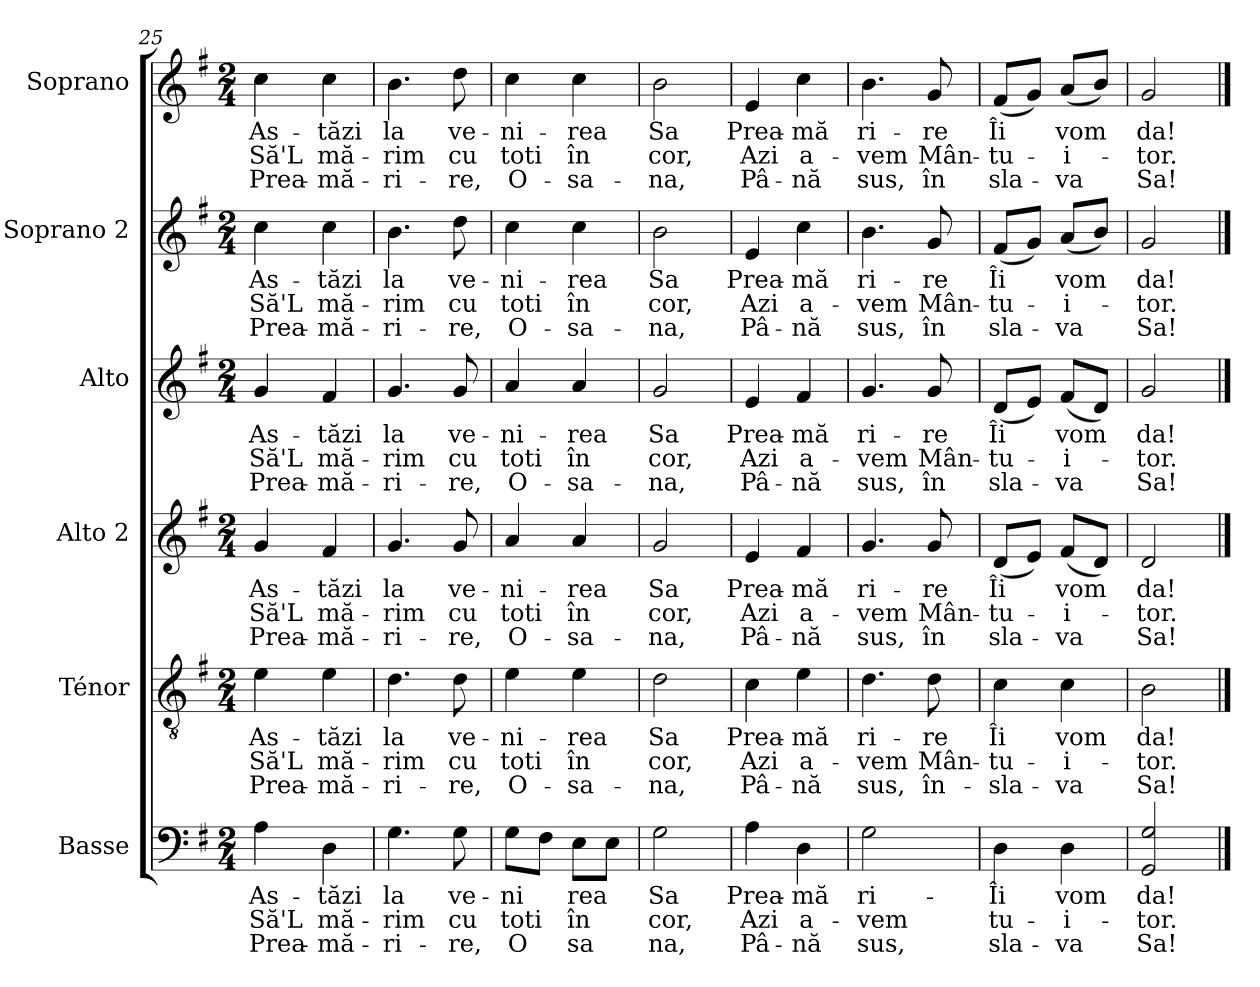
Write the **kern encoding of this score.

**kern	**text	**text	**text	**kern	**text	**text	**text	**kern	**text	**text	**text	**kern	**text	**text	**text	**kern	**text	**text	**text	**kern	**text	**text	**text
*part6	*part6	*part6	*part6	*part5	*part5	*part5	*part5	*part4	*part4	*part4	*part4	*part3	*part3	*part3	*part3	*part2	*part2	*part2	*part2	*part1	*part1	*part1	*part1
*staff6	*staff6	*staff6	*staff6	*staff5	*staff5	*staff5	*staff5	*staff4	*staff4	*staff4	*staff4	*staff3	*staff3	*staff3	*staff3	*staff2	*staff2	*staff2	*staff2	*staff1	*staff1	*staff1	*staff1
*I"Basse	*	*	*	*I"Ténor	*	*	*	*I"Alto 2	*	*	*	*I"Alto	*	*	*	*I"Soprano 2	*	*	*	*I"Soprano	*	*	*
*I'B.	*	*	*	*I'T.	*	*	*	*I'A. 2	*	*	*	*I'A.	*	*	*	*I'S. 2	*	*	*	*I'S.	*	*	*
*clefF4	*	*	*	*clefGv2	*	*	*	*clefG2	*	*	*	*clefG2	*	*	*	*clefG2	*	*	*	*clefG2	*	*	*
*k[f#]	*	*	*	*k[f#]	*	*	*	*k[f#]	*	*	*	*k[f#]	*	*	*	*k[f#]	*	*	*	*k[f#]	*	*	*
*M2/4	*	*	*	*M2/4	*	*	*	*M2/4	*	*	*	*M2/4	*	*	*	*M2/4	*	*	*	*M2/4	*	*	*
=25	=25	=25	=25	=25	=25	=25	=25	=25	=25	=25	=25	=25	=25	=25	=25	=25	=25	=25	=25	=25	=25	=25	=25
!	!LO:LY:b	!LO:LY:b	!LO:LY:b	!	!LO:LY:b	!LO:LY:b	!LO:LY:b	!	!LO:LY:b	!LO:LY:b	!LO:LY:b	!	!LO:LY:b	!LO:LY:b	!LO:LY:b	!	!LO:LY:b	!LO:LY:b	!LO:LY:b	!	!LO:LY:b	!LO:LY:b	!LO:LY:b
4A\	As-	Să'L	Prea-	4e\	As-	Să'L	Prea-	4g/	As-	Să'L	Prea-	4g/	As-	Să'L	Prea-	4cc\	As-	Să'L	Prea-	4cc\	As-	Să'L	Prea-
!	!LO:LY:b	!LO:LY:b	!LO:LY:b	!	!LO:LY:b	!LO:LY:b	!LO:LY:b	!	!LO:LY:b	!LO:LY:b	!LO:LY:b	!	!LO:LY:b	!LO:LY:b	!LO:LY:b	!	!LO:LY:b	!LO:LY:b	!LO:LY:b	!	!LO:LY:b	!LO:LY:b	!LO:LY:b
4D\	-tăzi	mă-	-mă-	4e\	-tăzi	mă-	-mă-	4f#/	-tăzi	mă-	-mă-	4f#/	-tăzi	mă-	-mă-	4cc\	-tăzi	mă-	-mă-	4cc\	-tăzi	mă-	-mă-
=26	=26	=26	=26	=26	=26	=26	=26	=26	=26	=26	=26	=26	=26	=26	=26	=26	=26	=26	=26	=26	=26	=26	=26
!	!LO:LY:b	!LO:LY:b	!LO:LY:b	!	!LO:LY:b	!LO:LY:b	!LO:LY:b	!	!LO:LY:b	!LO:LY:b	!LO:LY:b	!	!LO:LY:b	!LO:LY:b	!LO:LY:b	!	!LO:LY:b	!LO:LY:b	!LO:LY:b	!	!LO:LY:b	!LO:LY:b	!LO:LY:b
4.G\	la	-rim	-ri-	4.d\	la	-rim	-ri-	4.g/	la	-rim	-ri-	4.g/	la	-rim	-ri-	4.b\	la	-rim	-ri-	4.b\	la	-rim	-ri-
!	!LO:LY:b	!LO:LY:b	!LO:LY:b	!	!LO:LY:b	!LO:LY:b	!LO:LY:b	!	!LO:LY:b	!LO:LY:b	!LO:LY:b	!	!LO:LY:b	!LO:LY:b	!LO:LY:b	!	!LO:LY:b	!LO:LY:b	!LO:LY:b	!	!LO:LY:b	!LO:LY:b	!LO:LY:b
8G\	ve-	cu	-re,	8d\	ve-	cu	-re,	8g/	ve-	cu	-re,	8g/	ve-	cu	-re,	8dd\	ve-	cu	-re,	8dd\	ve-	cu	-re,
=27	=27	=27	=27	=27	=27	=27	=27	=27	=27	=27	=27	=27	=27	=27	=27	=27	=27	=27	=27	=27	=27	=27	=27
!	!LO:LY:b	!LO:LY:b	!LO:LY:b	!	!LO:LY:b	!LO:LY:b	!LO:LY:b	!	!LO:LY:b	!LO:LY:b	!LO:LY:b	!	!LO:LY:b	!LO:LY:b	!LO:LY:b	!	!LO:LY:b	!LO:LY:b	!LO:LY:b	!	!LO:LY:b	!LO:LY:b	!LO:LY:b
8G\L	-ni	toti	O	4e\	-ni-	toti	O-	4a/	-ni-	toti	O-	4a/	-ni-	toti	O-	4cc\	-ni-	toti	O-	4cc\	-ni-	toti	O-
8F#\J	.	.	.	.	.	.	.	.	.	.	.	.	.	.	.	.	.	.	.	.	.	.	.
!	!LO:LY:b	!LO:LY:b	!LO:LY:b	!	!LO:LY:b	!LO:LY:b	!LO:LY:b	!	!LO:LY:b	!LO:LY:b	!LO:LY:b	!	!LO:LY:b	!LO:LY:b	!LO:LY:b	!	!LO:LY:b	!LO:LY:b	!LO:LY:b	!	!LO:LY:b	!LO:LY:b	!LO:LY:b
8E\L	-rea	în	-sa	4e\	-rea	în	-sa-	4a/	-rea	în	-sa-	4a/	-rea	în	-sa-	4cc\	-rea	în	-sa-	4cc\	-rea	în	-sa-
8E\J	.	.	.	.	.	.	.	.	.	.	.	.	.	.	.	.	.	.	.	.	.	.	.
=28	=28	=28	=28	=28	=28	=28	=28	=28	=28	=28	=28	=28	=28	=28	=28	=28	=28	=28	=28	=28	=28	=28	=28
!	!LO:LY:b	!LO:LY:b	!LO:LY:b	!	!LO:LY:b	!LO:LY:b	!LO:LY:b	!	!LO:LY:b	!LO:LY:b	!LO:LY:b	!	!LO:LY:b	!LO:LY:b	!LO:LY:b	!	!LO:LY:b	!LO:LY:b	!LO:LY:b	!	!LO:LY:b	!LO:LY:b	!LO:LY:b
2G\	Sa	cor,	-na,	2d\	Sa	cor,	-na,	2g/	Sa	cor,	-na,	2g/	Sa	cor,	-na,	2b\	Sa	cor,	-na,	2b\	Sa	cor,	-na,
=29	=29	=29	=29	=29	=29	=29	=29	=29	=29	=29	=29	=29	=29	=29	=29	=29	=29	=29	=29	=29	=29	=29	=29
!	!LO:LY:b	!LO:LY:b	!LO:LY:b	!	!LO:LY:b	!LO:LY:b	!LO:LY:b	!	!LO:LY:b	!LO:LY:b	!LO:LY:b	!	!LO:LY:b	!LO:LY:b	!LO:LY:b	!	!LO:LY:b	!LO:LY:b	!LO:LY:b	!	!LO:LY:b	!LO:LY:b	!LO:LY:b
4A\	Prea-	Azi	Pâ-	4c\	Prea-	Azi	Pâ-	4e/	Prea-	Azi	Pâ-	4e/	Prea-	Azi	Pâ-	4e/	Prea-	Azi	Pâ-	4e/	Prea-	Azi	Pâ-
!	!LO:LY:b	!LO:LY:b	!LO:LY:b	!	!LO:LY:b	!LO:LY:b	!LO:LY:b	!	!LO:LY:b	!LO:LY:b	!LO:LY:b	!	!LO:LY:b	!LO:LY:b	!LO:LY:b	!	!LO:LY:b	!LO:LY:b	!LO:LY:b	!	!LO:LY:b	!LO:LY:b	!LO:LY:b
4D\	-mă	a-	-nă	4e\	-mă	a-	-nă	4f#/	-mă	a-	-nă	4f#/	-mă	a-	-nă	4cc\	-mă	a-	-nă	4cc\	-mă	a-	-nă
=30	=30	=30	=30	=30	=30	=30	=30	=30	=30	=30	=30	=30	=30	=30	=30	=30	=30	=30	=30	=30	=30	=30	=30
!	!LO:LY:b	!LO:LY:b	!LO:LY:b	!	!LO:LY:b	!LO:LY:b	!LO:LY:b	!	!LO:LY:b	!LO:LY:b	!LO:LY:b	!	!LO:LY:b	!LO:LY:b	!LO:LY:b	!	!LO:LY:b	!LO:LY:b	!LO:LY:b	!	!LO:LY:b	!LO:LY:b	!LO:LY:b
2G\	ri-	-vem	sus,	4.d\	ri-	-vem	sus,	4.g/	ri-	-vem	sus,	4.g/	ri-	-vem	sus,	4.b\	ri-	-vem	sus,	4.b\	ri-	-vem	sus,
!	!	!	!	!	!LO:LY:b	!LO:LY:b	!LO:LY:b	!	!LO:LY:b	!LO:LY:b	!LO:LY:b	!	!LO:LY:b	!LO:LY:b	!LO:LY:b	!	!LO:LY:b	!LO:LY:b	!LO:LY:b	!	!LO:LY:b	!LO:LY:b	!LO:LY:b
.	.	.	.	8d\	-re	Mân-	în-	8g/	-re	Mân-	în	8g/	-re	Mân-	în	8g/	-re	Mân-	în	8g/	-re	Mân-	în
=31	=31	=31	=31	=31	=31	=31	=31	=31	=31	=31	=31	=31	=31	=31	=31	=31	=31	=31	=31	=31	=31	=31	=31
!	!LO:LY:b	!LO:LY:b	!LO:LY:b	!	!LO:LY:b	!LO:LY:b	!LO:LY:b	!	!LO:LY:b	!LO:LY:b	!LO:LY:b	!	!LO:LY:b	!LO:LY:b	!LO:LY:b	!	!LO:LY:b	!LO:LY:b	!LO:LY:b	!	!LO:LY:b	!LO:LY:b	!LO:LY:b
4D\	Îi	-tu-	-sla-	4c\	Îi	-tu-	-sla-	(8d/L	Îi	-tu-	sla-	(8d/L	Îi	-tu-	sla-	(8f#/L	Îi	-tu-	sla-	(8f#/L	Îi	-tu-	sla-
.	.	.	.	.	.	.	.	8e/J)	.	.	.	8e/J)	.	.	.	8g/J)	.	.	.	8g/J)	.	.	.
!	!LO:LY:b	!LO:LY:b	!LO:LY:b	!	!LO:LY:b	!LO:LY:b	!LO:LY:b	!	!LO:LY:b	!LO:LY:b	!LO:LY:b	!	!LO:LY:b	!LO:LY:b	!LO:LY:b	!	!LO:LY:b	!LO:LY:b	!LO:LY:b	!	!LO:LY:b	!LO:LY:b	!LO:LY:b
4D\	vom	-i-	-va	4c\	vom	-i-	-va	(8f#/L	vom	-i-	-va	(8f#/L	vom	-i-	-va	(8a/L	vom	-i-	-va	(8a/L	vom	-i-	-va
.	.	.	.	.	.	.	.	8d/J)	.	.	.	8d/J)	.	.	.	8b/J)	.	.	.	8b/J)	.	.	.
=32	=32	=32	=32	=32	=32	=32	=32	=32	=32	=32	=32	=32	=32	=32	=32	=32	=32	=32	=32	=32	=32	=32	=32
!	!LO:LY:b	!LO:LY:b	!LO:LY:b	!	!LO:LY:b	!LO:LY:b	!LO:LY:b	!	!LO:LY:b	!LO:LY:b	!LO:LY:b	!	!LO:LY:b	!LO:LY:b	!LO:LY:b	!	!LO:LY:b	!LO:LY:b	!LO:LY:b	!	!LO:LY:b	!LO:LY:b	!LO:LY:b
2GG/ 2G/	da!	-tor.	Sa!	2B\	da!	-tor.	Sa!	2d/	da!	-tor.	Sa!	2g/	da!	-tor.	Sa!	2g/	da!	-tor.	Sa!	2g/	da!	-tor.	Sa!
==	==	==	==	==	==	==	==	==	==	==	==	==	==	==	==	==	==	==	==	==	==	==	==
*-	*-	*-	*-	*-	*-	*-	*-	*-	*-	*-	*-	*-	*-	*-	*-	*-	*-	*-	*-	*-	*-	*-	*-
